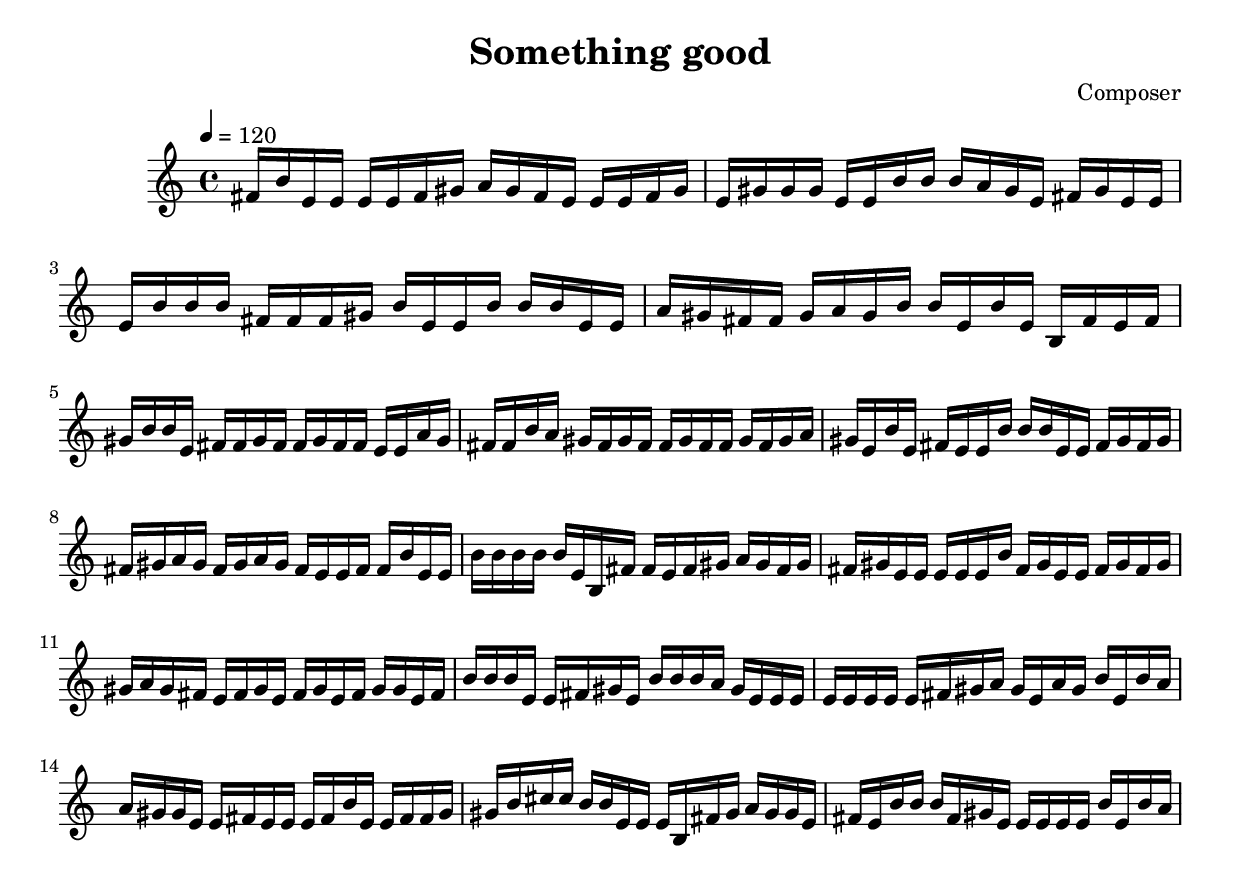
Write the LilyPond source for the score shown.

\version "2.18.2"

\header {
  title = "Something good"
  composer = "Composer"
}

\score
{
  \new Staff
  {
    \tempo 4=120
    \key c \major
    \clef treble
{ fis'16 b'16 e'16 e'16 e'16 e'16 fis'16 gis'16 a'16 gis'16 fis'16 e'16 e'16 e'16 fis'16 gis'16 e'16 gis'16 gis'16 gis'16 e'16 e'16 b'16 b'16 b'16 a'16 gis'16 e'16 fis'16 gis'16 e'16 e'16 e'16 b'16 b'16 b'16 fis'16 fis'16 fis'16 gis'16 b'16 e'16 e'16 b'16 b'16 b'16 e'16 e'16 a'16 gis'16 fis'16 fis'16 gis'16 a'16 gis'16 b'16 b'16 e'16 b'16 e'16 b16 fis'16 e'16 fis'16 gis'16 b'16 b'16 e'16 fis'16 fis'16 gis'16 fis'16 fis'16 gis'16 fis'16 fis'16 e'16 e'16 a'16 gis'16 fis'16 fis'16 b'16 a'16 gis'16 fis'16 gis'16 fis'16 fis'16 gis'16 fis'16 fis'16 gis'16 fis'16 gis'16 a'16 gis'16 e'16 b'16 e'16 fis'16 e'16 e'16 b'16 b'16 b'16 e'16 e'16 fis'16 gis'16 fis'16 gis'16 fis'16 gis'16 a'16 gis'16 fis'16 gis'16 a'16 gis'16 fis'16 e'16 e'16 fis'16 fis'16 b'16 e'16 e'16 b'16 b'16 b'16 b'16 b'16 e'16 b16 fis'16 fis'16 e'16 fis'16 gis'16 a'16 gis'16 fis'16 gis'16 fis'16 gis'16 e'16 e'16 e'16 e'16 e'16 b'16 fis'16 gis'16 e'16 e'16 fis'16 gis'16 fis'16 gis'16 gis'16 a'16 gis'16 fis'16 e'16 fis'16 gis'16 e'16 fis'16 gis'16 e'16 fis'16 gis'16 gis'16 e'16 fis'16 b'16 b'16 b'16 e'16 e'16 fis'16 gis'16 e'16 b'16 b'16 b'16 a'16 gis'16 e'16 e'16 e'16 e'16 e'16 e'16 e'16 e'16 fis'16 gis'16 a'16 gis'16 e'16 a'16 gis'16 b'16 e'16 b'16 a'16 a'16 gis'16 gis'16 e'16 e'16 fis'16 e'16 e'16 e'16 fis'16 b'16 e'16 e'16 fis'16 fis'16 gis'16 gis'16 b'16 cis''16 cis''16 b'16 b'16 e'16 e'16 e'16 b16 fis'16 gis'16 a'16 gis'16 gis'16 e'16 fis'16 e'16 b'16 b'16 b'16 fis'16 gis'16 e'16 e'16 e'16 e'16 e'16 b'16 e'16 b'16 a'16 } \\ 
  } % Staff


  \layout {
    \context { \RemoveEmptyStaffContext }
  }
  \midi { }
} % score